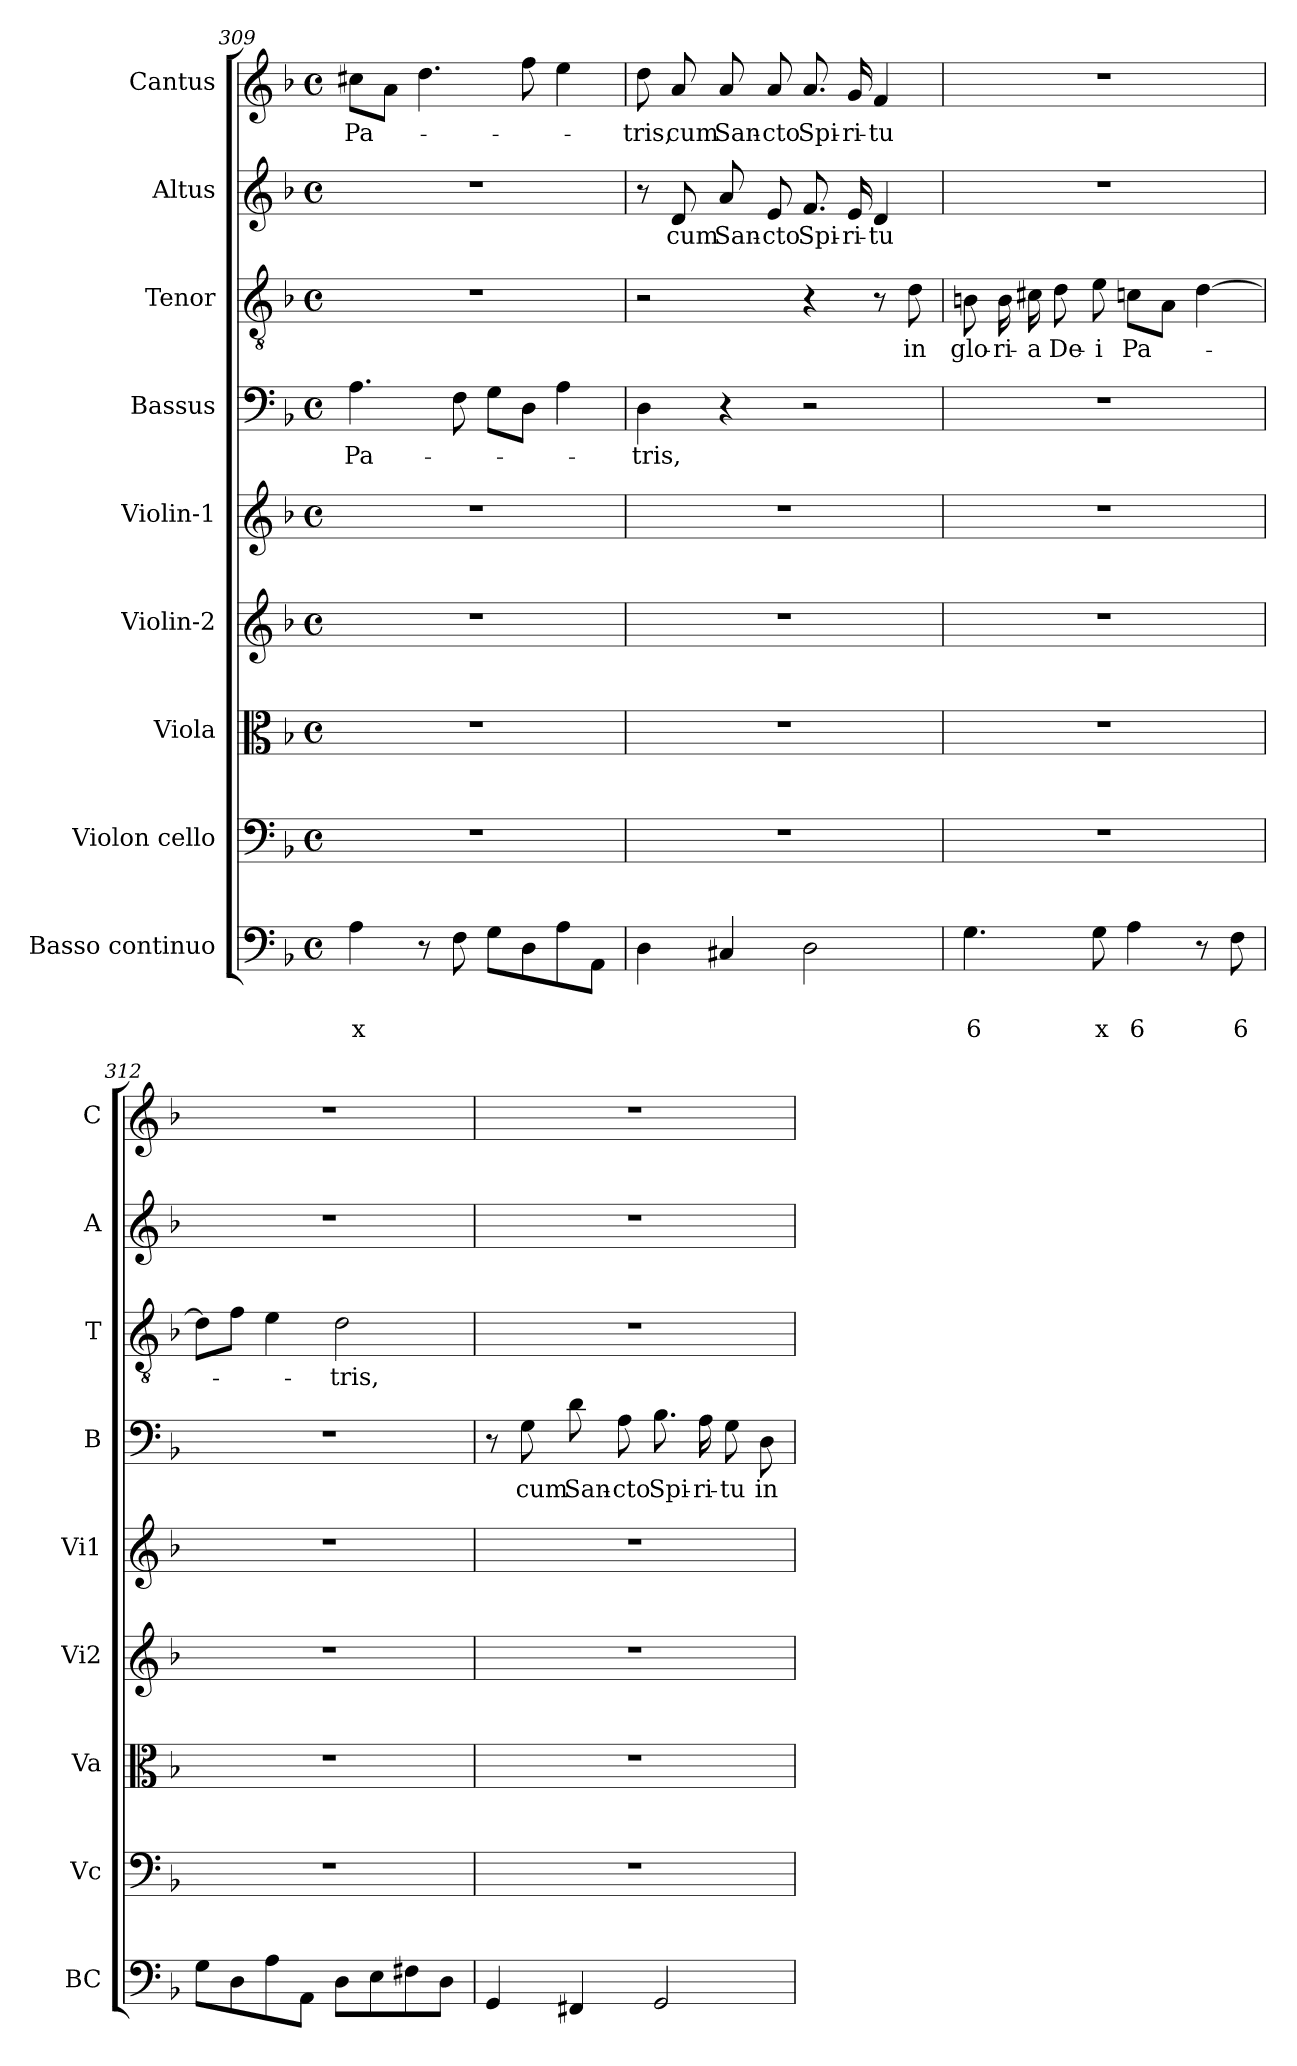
**kern	**text	**text	**kern	**kern	**kern	**kern	**kern	**text	**kern	**text	**kern	**text	**kern	**text
*part9	*part9	*part9	*part8	*part7	*part6	*part5	*part4	*part4	*part3	*part3	*part2	*part2	*part1	*part1
*staff9	*staff9	*staff9	*staff8	*staff7	*staff6	*staff5	*staff4	*staff4	*staff3	*staff3	*staff2	*staff2	*staff1	*staff1
*I"Basso continuo	*	*	*I"Violon cello	*I"Viola	*I"Violin-2	*I"Violin-1	*I"Bassus	*	*I"Tenor	*	*I"Altus	*	*I"Cantus	*
*I'BC	*	*	*I'Vc	*I'Va	*I'Vi2	*I'Vi1	*I'B	*	*I'T	*	*I'A	*	*I'C	*
!!LO:PB:g=z
*clefF4	*	*	*clefF4	*clefC3	*clefG2	*clefG2	*clefF4	*	*clefGv2	*	*clefG2	*	*clefG2	*
*k[b-]	*	*	*k[b-]	*k[b-]	*k[b-]	*k[b-]	*k[b-]	*	*k[b-]	*	*k[b-]	*	*k[b-]	*
*F:	*	*	*F:	*F:	*F:	*F:	*F:	*	*F:	*	*F:	*	*F:	*
*M4/4	*	*	*M4/4	*M4/4	*M4/4	*M4/4	*M4/4	*	*M4/4	*	*M4/4	*	*M4/4	*
*met(c)	*	*	*met(c)	*met(c)	*met(c)	*met(c)	*met(c)	*	*met(c)	*	*met(c)	*	*met(c)	*
=309	=309	=309	=309	=309	=309	=309	=309	=309	=309	=309	=309	=309	=309	=309
!	!	!LO:LY:b	!	!	!	!	!	!LO:LY:b	!	!	!	!	!	!LO:LY:b
4A\	.	x	1r	1r	1r	1r	4.A\	Pa-	1r	.	1r	.	8cc#X\L	Pa-
.	.	.	.	.	.	.	.	.	.	.	.	.	8a\J	.
8r	.	.	.	.	.	.	.	.	.	.	.	.	4.dd\	.
8F\	.	.	.	.	.	.	8F\	.	.	.	.	.	.	.
8G\L	.	.	.	.	.	.	8G\L	.	.	.	.	.	.	.
8D\	.	.	.	.	.	.	8D\J	.	.	.	.	.	8ff\	.
8A\	.	.	.	.	.	.	4A\	.	.	.	.	.	4ee\	.
8AA\J	.	.	.	.	.	.	.	.	.	.	.	.	.	.
=310	=310	=310	=310	=310	=310	=310	=310	=310	=310	=310	=310	=310	=310	=310
!	!	!	!	!	!	!	!	!LO:LY:b	!	!	!	!	!	!LO:LY:b
4D\	.	.	1r	1r	1r	1r	4D\	-tris,	2r	.	8r	.	8dd\	-tris,
!	!	!	!	!	!	!	!	!	!	!	!	!LO:LY:b	!	!LO:LY:b
.	.	.	.	.	.	.	.	.	.	.	8d/	cum	8a/	cum
!	!	!	!	!	!	!	!	!	!	!	!	!LO:LY:b	!	!LO:LY:b
4C#X/	.	.	.	.	.	.	4r	.	.	.	8a/	San-	8a/	San-
!	!	!	!	!	!	!	!	!	!	!	!	!LO:LY:b	!	!LO:LY:b
.	.	.	.	.	.	.	.	.	.	.	8e/	-cto	8a/	-cto
!	!	!	!	!	!	!	!	!	!	!	!	!LO:LY:b	!	!LO:LY:b
2D\	.	.	.	.	.	.	2r	.	4r	.	8.f/	Spi-	8.a/	Spi-
!	!	!	!	!	!	!	!	!	!	!	!	!LO:LY:b	!	!LO:LY:b
.	.	.	.	.	.	.	.	.	.	.	16e/	-ri-	16g/	-ri-
!	!	!	!	!	!	!	!	!	!	!	!	!LO:LY:b	!	!LO:LY:b
.	.	.	.	.	.	.	.	.	8r	.	4d/	-tu	4f/	-tu
!	!	!	!	!	!	!	!	!	!	!LO:LY:b	!	!	!	!
.	.	.	.	.	.	.	.	.	8d\	in	.	.	.	.
=311	=311	=311	=311	=311	=311	=311	=311	=311	=311	=311	=311	=311	=311	=311
!	!	!LO:LY:b	!	!	!	!	!	!	!	!LO:LY:b	!	!	!	!
4.G\	.	6	1r	1r	1r	1r	1r	.	8Bn\	glo-	1r	.	1r	.
!	!	!	!	!	!	!	!	!	!	!LO:LY:b	!	!	!	!
.	.	.	.	.	.	.	.	.	16B\	-ri-	.	.	.	.
!	!	!	!	!	!	!	!	!	!	!LO:LY:b	!	!	!	!
.	.	.	.	.	.	.	.	.	16c#X\	-a	.	.	.	.
!	!	!	!	!	!	!	!	!	!	!LO:LY:b	!	!	!	!
.	.	.	.	.	.	.	.	.	8d\	De-	.	.	.	.
!	!	!LO:LY:b	!	!	!	!	!	!	!	!LO:LY:b	!	!	!	!
8G\	.	x	.	.	.	.	.	.	8e\	-i	.	.	.	.
!	!	!LO:LY:b	!	!	!	!	!	!	!	!LO:LY:b	!	!	!	!
4A\	.	6	.	.	.	.	.	.	8cn\L	Pa-	.	.	.	.
.	.	.	.	.	.	.	.	.	8A\J	.	.	.	.	.
8r	.	.	.	.	.	.	.	.	[4d\	.	.	.	.	.
!	!	!LO:LY:b	!	!	!	!	!	!	!	!	!	!	!	!
8F\	.	6	.	.	.	.	.	.	.	.	.	.	.	.
=312	=312	=312	=312	=312	=312	=312	=312	=312	=312	=312	=312	=312	=312	=312
8G\L	.	.	1r	1r	1r	1r	1r	.	8d\L]	.	1r	.	1r	.
8D\	.	.	.	.	.	.	.	.	8f\J	.	.	.	.	.
8A\	.	.	.	.	.	.	.	.	4e\	.	.	.	.	.
8AA\J	.	.	.	.	.	.	.	.	.	.	.	.	.	.
!	!	!	!	!	!	!	!	!	!	!LO:LY:b	!	!	!	!
8D\L	.	.	.	.	.	.	.	.	2d\	-tris,	.	.	.	.
8E\	.	.	.	.	.	.	.	.	.	.	.	.	.	.
8F#X\	.	.	.	.	.	.	.	.	.	.	.	.	.	.
8D\J	.	.	.	.	.	.	.	.	.	.	.	.	.	.
=313	=313	=313	=313	=313	=313	=313	=313	=313	=313	=313	=313	=313	=313	=313
4GG/	.	.	1r	1r	1r	1r	8r	.	1r	.	1r	.	1r	.
!	!	!	!	!	!	!	!	!LO:LY:b	!	!	!	!	!	!
.	.	.	.	.	.	.	8G\	cum	.	.	.	.	.	.
!	!	!	!	!	!	!	!	!LO:LY:b	!	!	!	!	!	!
4FF#X/	.	.	.	.	.	.	8d\	San-	.	.	.	.	.	.
!	!	!	!	!	!	!	!	!LO:LY:b	!	!	!	!	!	!
.	.	.	.	.	.	.	8A\	-cto	.	.	.	.	.	.
!	!	!	!	!	!	!	!	!LO:LY:b	!	!	!	!	!	!
2GG/	.	.	.	.	.	.	8.B-\	Spi-	.	.	.	.	.	.
!	!	!	!	!	!	!	!	!LO:LY:b	!	!	!	!	!	!
.	.	.	.	.	.	.	16A\	-ri-	.	.	.	.	.	.
!	!	!	!	!	!	!	!	!LO:LY:b	!	!	!	!	!	!
.	.	.	.	.	.	.	8G\	-tu	.	.	.	.	.	.
!	!	!	!	!	!	!	!	!LO:LY:b	!	!	!	!	!	!
.	.	.	.	.	.	.	8D\	in	.	.	.	.	.	.
=	=	=	=	=	=	=	=	=	=	=	=	=	=	=
*-	*-	*-	*-	*-	*-	*-	*-	*-	*-	*-	*-	*-	*-	*-
